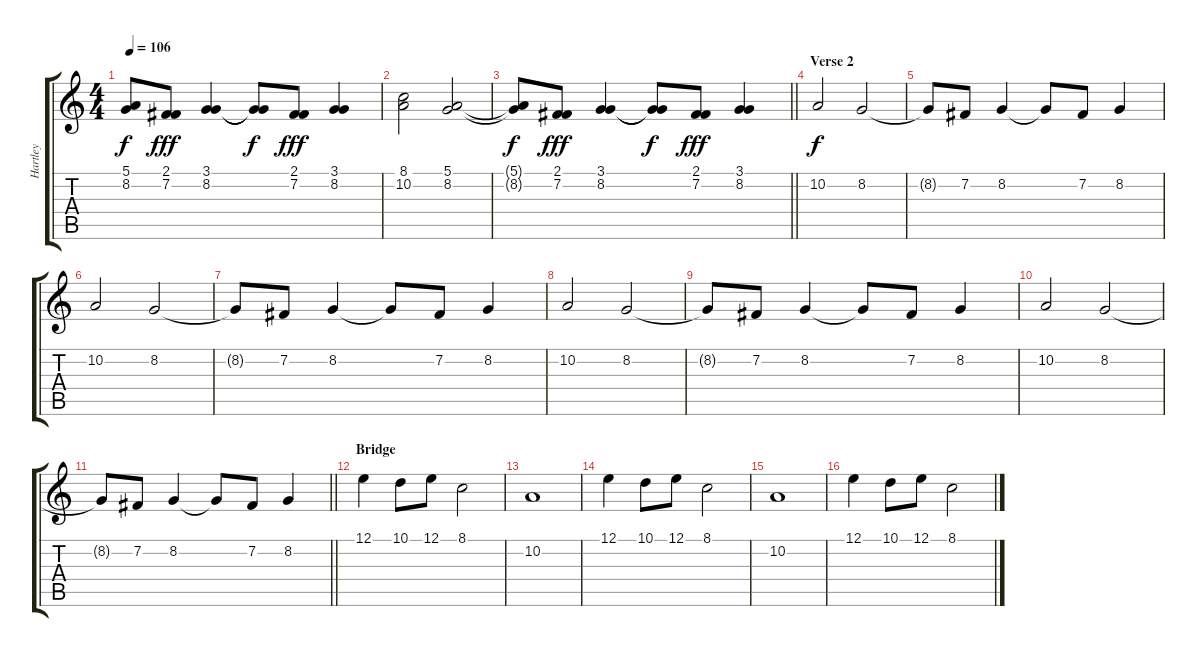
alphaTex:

\track ("Hartley" "Hartley") {instrument acousticgrandpiano}
\staff {score tabs}
\tuning (E4 B3 G3 D3 A2 E2) {hide}
\ts (4 4)
\tempo 106
\clef g2
\ks c
(5.1{t} 8.2{t}).8{dy f} (2.1 7.2).8{dy fff} (3.1 8.2).4 (3.1{t} 8.2{t}).8{dy f} (2.1 7.2).8{dy fff} (3.1 8.2).4 |
(8.1 10.2).2 (5.1 8.2).2 |
\barLineRight lightlight
(5.1{t} 8.2{t}).8{dy f} (2.1 7.2).8{dy fff} (3.1 8.2).4 (3.1{t} 8.2{t}).8{dy f} (2.1 7.2).8{dy fff} (3.1 8.2).4 |
\section ("" "Verse 2")
10.2.2{dy f} 8.2.2 |
8.2{t}.8 7.2.8 8.2.4 8.2{t}.8 7.2.8 8.2.4 |
10.2.2 8.2.2 |
8.2{t}.8 7.2.8 8.2.4 8.2{t}.8 7.2.8 8.2.4 |
10.2.2 8.2.2 |
8.2{t}.8 7.2.8 8.2.4 8.2{t}.8 7.2.8 8.2.4 |
10.2.2 8.2.2 |
\barLineRight lightlight
8.2{t}.8 7.2.8 8.2.4 8.2{t}.8 7.2.8 8.2.4 |
\section ("" "Bridge")
12.1.4 10.1.8 12.1.8 8.1.2 |
10.2.1 |
12.1.4 10.1.8 12.1.8 8.1.2 |
10.2.1 |
12.1.4 10.1.8 12.1.8 8.1.2
